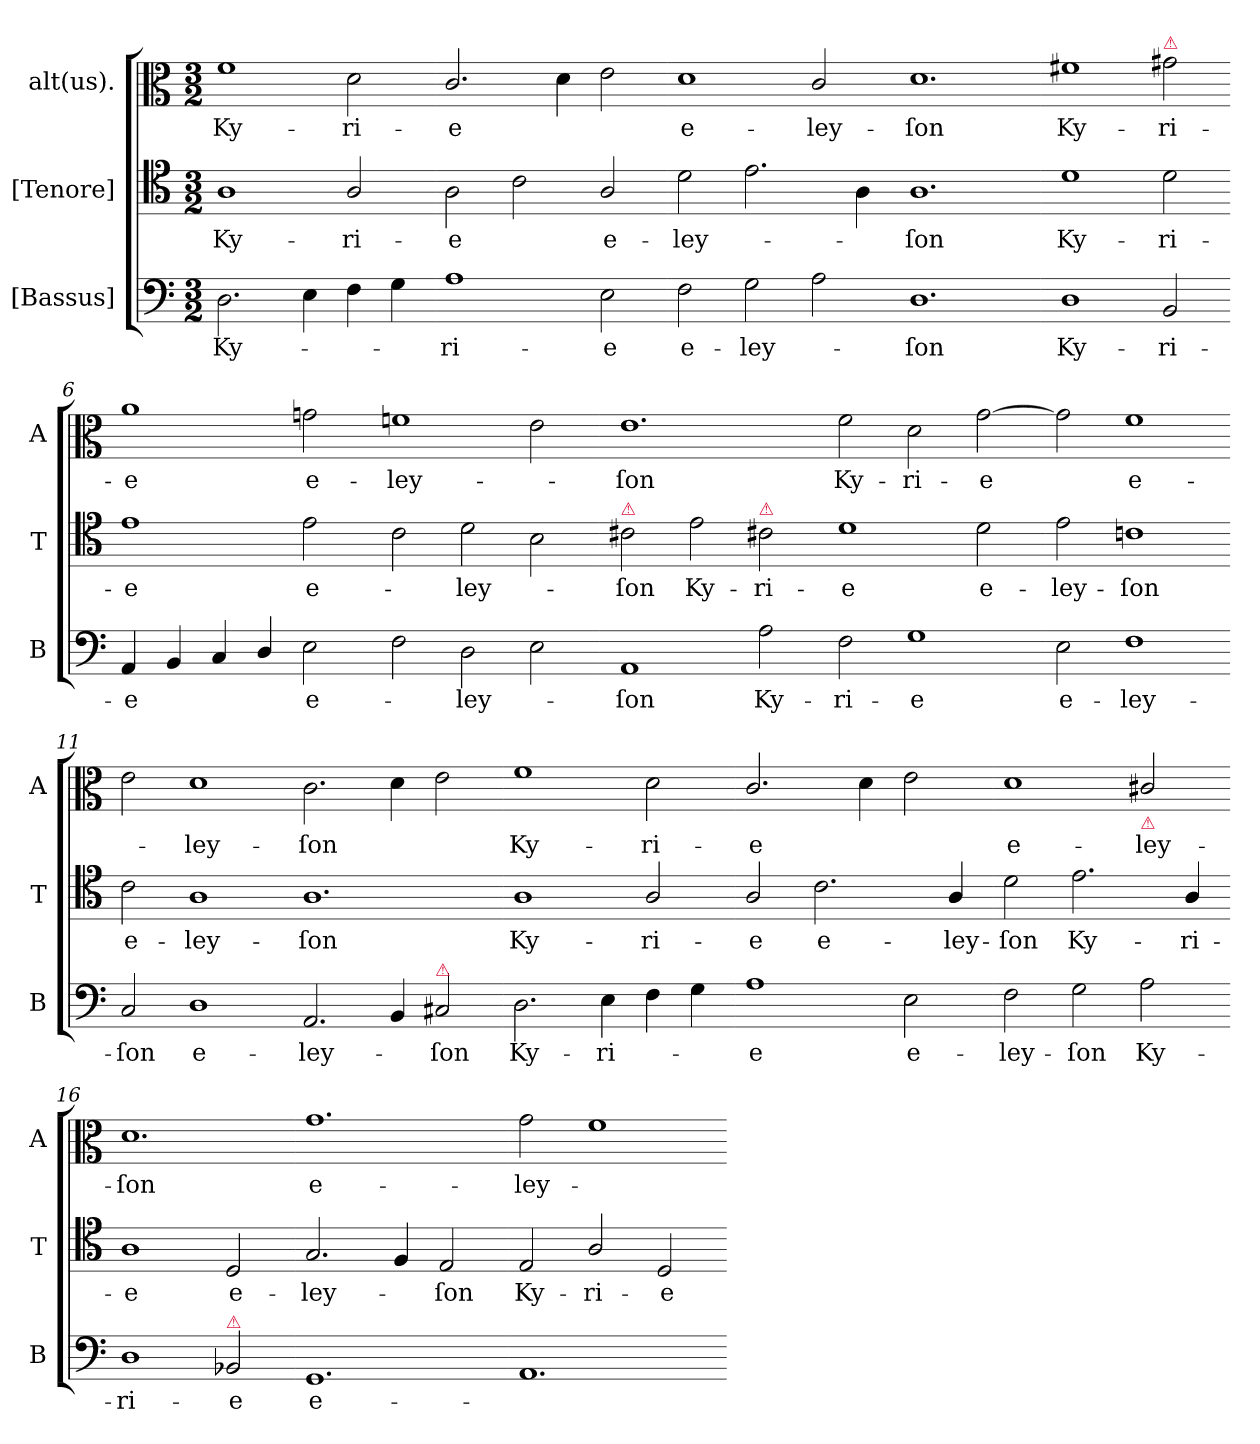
**kern	**text	**kern	**text	**kern	**text
*part3	*part3	*part2	*part2	*part1	*part1
*staff3	*staff3	*staff2	*staff2	*staff1	*staff1
*I"[Bassus]	*	*I"[Tenore]	*	*I"alt(us).	*
*I'B	*	*I'T	*	*I'A	*
*clefF4	*	*clefC4	*	*clefC3	*
*k[]	*	*k[]	*	*k[]	*
*M3/2	*	*M3/2	*	*M3/2	*
=1	=1	=1	=1	=1	=1
2.D\	Ky-	1A\	Ky-	1f\	Ky-
4E\	.	.	.	.	.
4F\	.	2A/	-ri-	2d\	-ri-
4G\	.	.	.	.	.
=2-	=2-	=2-	=2-	=2-	=2-
1A\	-ri-	2A\	-e	2.c/	-e
.	.	2c\	.	.	.
.	.	.	.	4d\	.
2E\	-e	2A/	e-	2e\	.
=3-	=3-	=3-	=3-	=3-	=3-
2F\	e-	2d\	-ley-	1d\	e-
2G\	-ley-	2.e\	.	.	.
2A\	.	.	.	2c/	-ley-
.	.	4A\	.	.	.
=4-	=4-	=4-	=4-	=4-	=4-
1.D\	-ſon	1.A\	-ſon	1.d\	-ſon
=5-	=5-	=5-	=5-	=5-	=5-
!	!LO:LY:i	!	!	!	!LO:LY:i
1D\	Ky-	1d\	Ky-	1f#X\	Ky-
!	!	!	!	!LO:TX:a:color=crimson:t=⚠	!
!	!LO:LY:i	!	!	!	!LO:LY:i
2BB/	-ri-	2d\	-ri-	2g#X\	-ri-
=6-	=6-	=6-	=6-	=6-	=6-
!	!LO:LY:i	!	!	!	!LO:LY:i
4AA/	-e	1e\	-e	1a\	-e
4BB/	.	.	.	.	.
4C/	.	.	.	.	.
4D/	.	.	.	.	.
!	!LO:LY:i	!	!	!	!LO:LY:i
2E\	e-	2e\	e-	2gn\	e-
=7-	=7-	=7-	=7-	=7-	=7-
!	!	!	!	!	!LO:LY:i
2F\	.	2c\	.	1fn\	-ley-
!	!LO:LY:i	!	!	!	!
2D\	-ley-	2d\	-ley-	.	.
2E\	.	2B\	.	2e\	.
=8-	=8-	=8-	=8-	=8-	=8-
!	!	!LO:TX:a:color=crimson:t=⚠	!	!	!
!	!LO:LY:i	!	!	!	!LO:LY:i
1AA/	-ſon	2c#X\	-ſon	1.e\	-ſon
.	.	2e\	Ky-	.	.
!	!	!LO:TX:a:color=crimson:t=⚠	!	!	!
2A\	Ky-	2c#X\	-ri-	.	.
=9-	=9-	=9-	=9-	=9-	=9-
2F\	-ri-	1d\	-e	2f\	Ky-
1G\	-e	.	.	2d\	-ri-
.	.	2d\	e-	[2g\	-e
=10-	=10-	=10-	=10-	=10-	=10-
2E\	e-	2e\	-ley-	2g\]	.
1F\	-ley-	1cn\	-ſon	1f\	e-
=11-	=11-	=11-	=11-	=11-	=11-
2C/	-ſon	2c\	e-	2e\	.
1D\	e-	1A\	-ley-	1d\	-ley-
=12-	=12-	=12-	=12-	=12-	=12-
2.AA/	-ley-	1.A\	-ſon	2.c\	-ſon
4BB/	.	.	.	4d\	.
!LO:TX:a:color=crimson:t=⚠	!	!	!	!	!
2C#X/	-ſon	.	.	2e\	.
=13-	=13-	=13-	=13-	=13-	=13-
!	!	!	!LO:LY:i	!	!
2.D\	Ky-	1A\	Ky-	1f\	Ky-
4E\	-ri-	.	.	.	.
!	!	!	!LO:LY:i	!	!
4F\	.	2A/	-ri-	2d\	-ri-
4G\	.	.	.	.	.
=14-	=14-	=14-	=14-	=14-	=14-
!	!	!	!LO:LY:i	!	!
1A\	-e	2A/	-e	2.c/	-e
!	!	!	!LO:LY:i	!	!
.	.	2.c\	e-	.	.
.	.	.	.	4d\	.
2E\	e-	.	.	2e\	.
!	!	!	!LO:LY:i	!	!
.	.	4A/	-ley-	.	.
=15-	=15-	=15-	=15-	=15-	=15-
!	!	!	!LO:LY:i	!	!
2F\	-ley-	2d\	-ſon	1d\	e-
!	!	!	!LO:LY:i	!	!
2G\	-ſon	2.e\	Ky-	.	.
!	!	!	!	!LO:TX:b:color=crimson:t=⚠	!
!	!LO:LY:i	!	!	!	!
2A\	Ky-	.	.	2c#X/	-ley-
!	!	!	!LO:LY:i	!	!
.	.	4A/	-ri-	.	.
=16-	=16-	=16-	=16-	=16-	=16-
!	!LO:LY:i	!	!LO:LY:i	!	!
1D\	-ri-	1A\	-e	1.d\	-ſon
!LO:TX:a:color=crimson:t=⚠	!	!	!	!	!
!	!LO:LY:i	!	!LO:LY:i	!	!
2BB-X/	-e	2D/	e-	.	.
=17-	=17-	=17-	=17-	=17-	=17-
!	!LO:LY:i	!	!LO:LY:i	!	!
1.GG/	e-	2.G/	-ley-	1.g\	e-
.	.	4F/	.	.	.
!	!	!	!LO:LY:i	!	!
.	.	2E/	-ſon	.	.
=18-	=18-	=18-	=18-	=18-	=18-
!	!	!	!LO:LY:i	!	!
1.AA/	.	2E/	Ky-	2g\	-ley-
!	!	!	!LO:LY:i	!	!
.	.	2A/	-ri-	1f\	.
!	!	!	!LO:LY:i	!	!
.	.	2D/	-e	.	.
=-	=-	=-	=-	=-	=-
*-	*-	*-	*-	*-	*-
